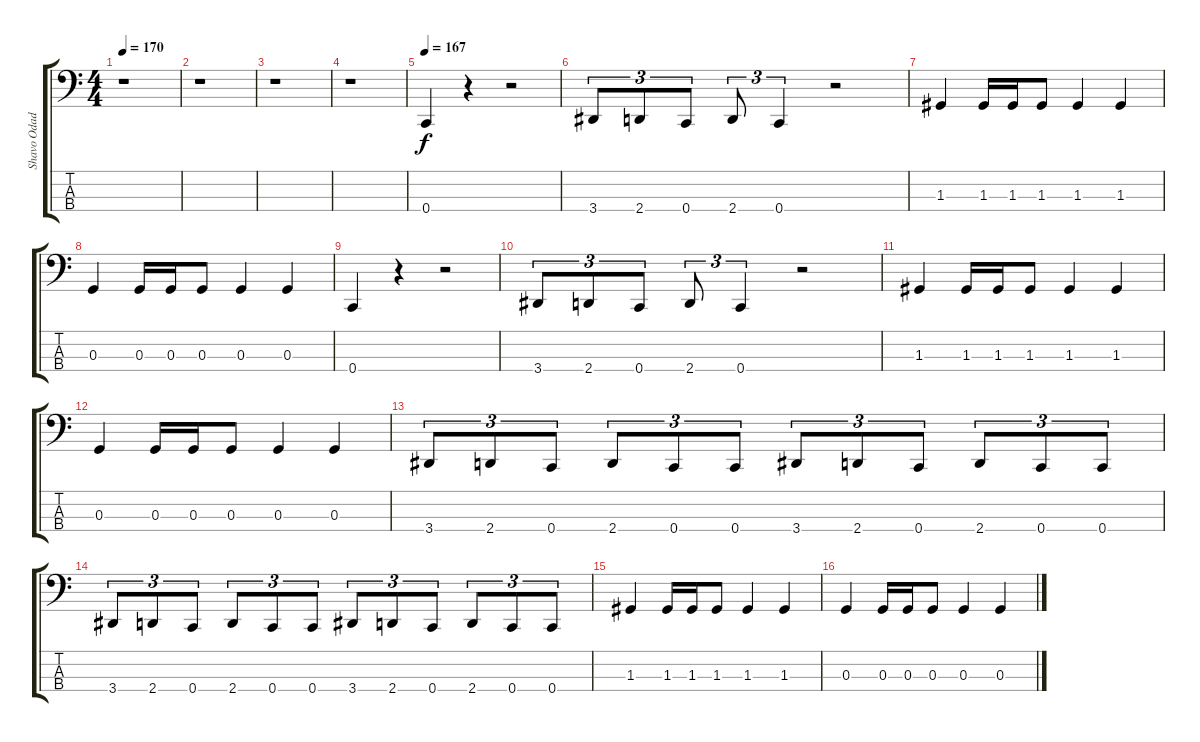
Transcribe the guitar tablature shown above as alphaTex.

\track ("Shavo Odadjian" "Shavo Odad") {instrument electricbassfinger}
\staff {score tabs}
\tuning (F2 C2 G1 C1) {hide}
\ts (4 4)
\tempo 170
\tempo 77
\tempo 170
\clef f4
\ks c
r.1{dy f instrument electricbassfinger} |
r.1 |
r.1 |
r.1 |
\tempo 167
0.4.4 r.4 r.2 |
3.4.8{tu (3 2)} 2.4.8{tu (3 2)} 0.4.8{tu (3 2)} 2.4.8{tu (3 2)} 0.4.4{tu (3 2)} r.2 |
1.3.4 1.3.16 1.3.16 1.3.8 1.3.4 1.3.4 |
0.3.4 0.3.16 0.3.16 0.3.8 0.3.4 0.3.4 |
0.4.4 r.4 r.2 |
3.4.8{tu (3 2)} 2.4.8{tu (3 2)} 0.4.8{tu (3 2)} 2.4.8{tu (3 2)} 0.4.4{tu (3 2)} r.2 |
1.3.4 1.3.16 1.3.16 1.3.8 1.3.4 1.3.4 |
0.3.4 0.3.16 0.3.16 0.3.8 0.3.4 0.3.4 |
3.4.8{tu (3 2)} 2.4.8{tu (3 2)} 0.4.8{tu (3 2)} 2.4.8{tu (3 2)} 0.4.8{tu (3 2)} 0.4.8{tu (3 2)} 3.4.8{tu (3 2)} 2.4.8{tu (3 2)} 0.4.8{tu (3 2)} 2.4.8{tu (3 2)} 0.4.8{tu (3 2)} 0.4.8{tu (3 2)} |
3.4.8{tu (3 2)} 2.4.8{tu (3 2)} 0.4.8{tu (3 2)} 2.4.8{tu (3 2)} 0.4.8{tu (3 2)} 0.4.8{tu (3 2)} 3.4.8{tu (3 2)} 2.4.8{tu (3 2)} 0.4.8{tu (3 2)} 2.4.8{tu (3 2)} 0.4.8{tu (3 2)} 0.4.8{tu (3 2)} |
1.3.4 1.3.16 1.3.16 1.3.8 1.3.4 1.3.4 |
0.3.4 0.3.16 0.3.16 0.3.8 0.3.4 0.3.4
